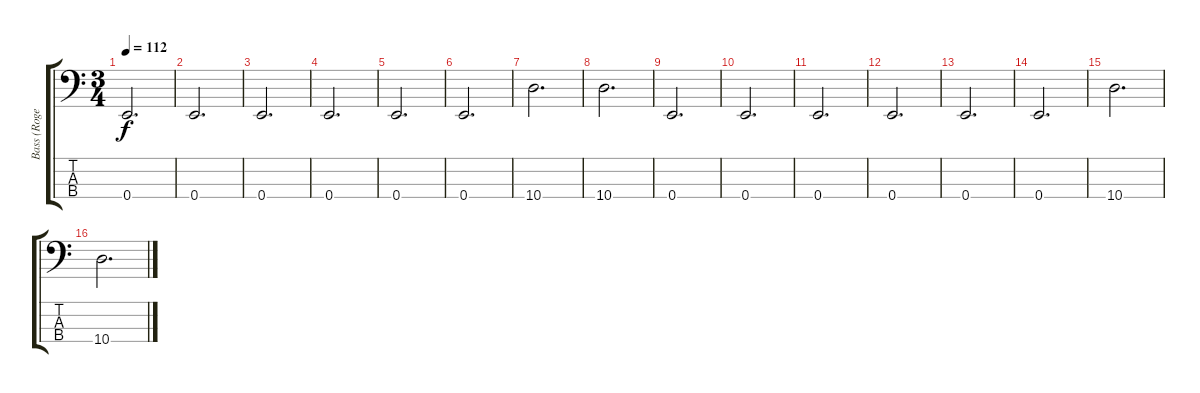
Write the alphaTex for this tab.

\track ("Bass (Roger Waters)" "Bass (Roge") {instrument electricbasspick}
\staff {score tabs}
\tuning (G2 D2 A1 E1) {hide}
\ts (3 4)
\tempo 112
\clef f4
\ks c
0.4.2{d dy f} |
0.4.2{d} |
0.4.2{d} |
0.4.2{d} |
0.4.2{d} |
0.4.2{d} |
10.4.2{d} |
10.4.2{d} |
0.4.2{d} |
0.4.2{d} |
0.4.2{d} |
0.4.2{d} |
0.4.2{d} |
0.4.2{d} |
10.4.2{d} |
10.4.2{d}
